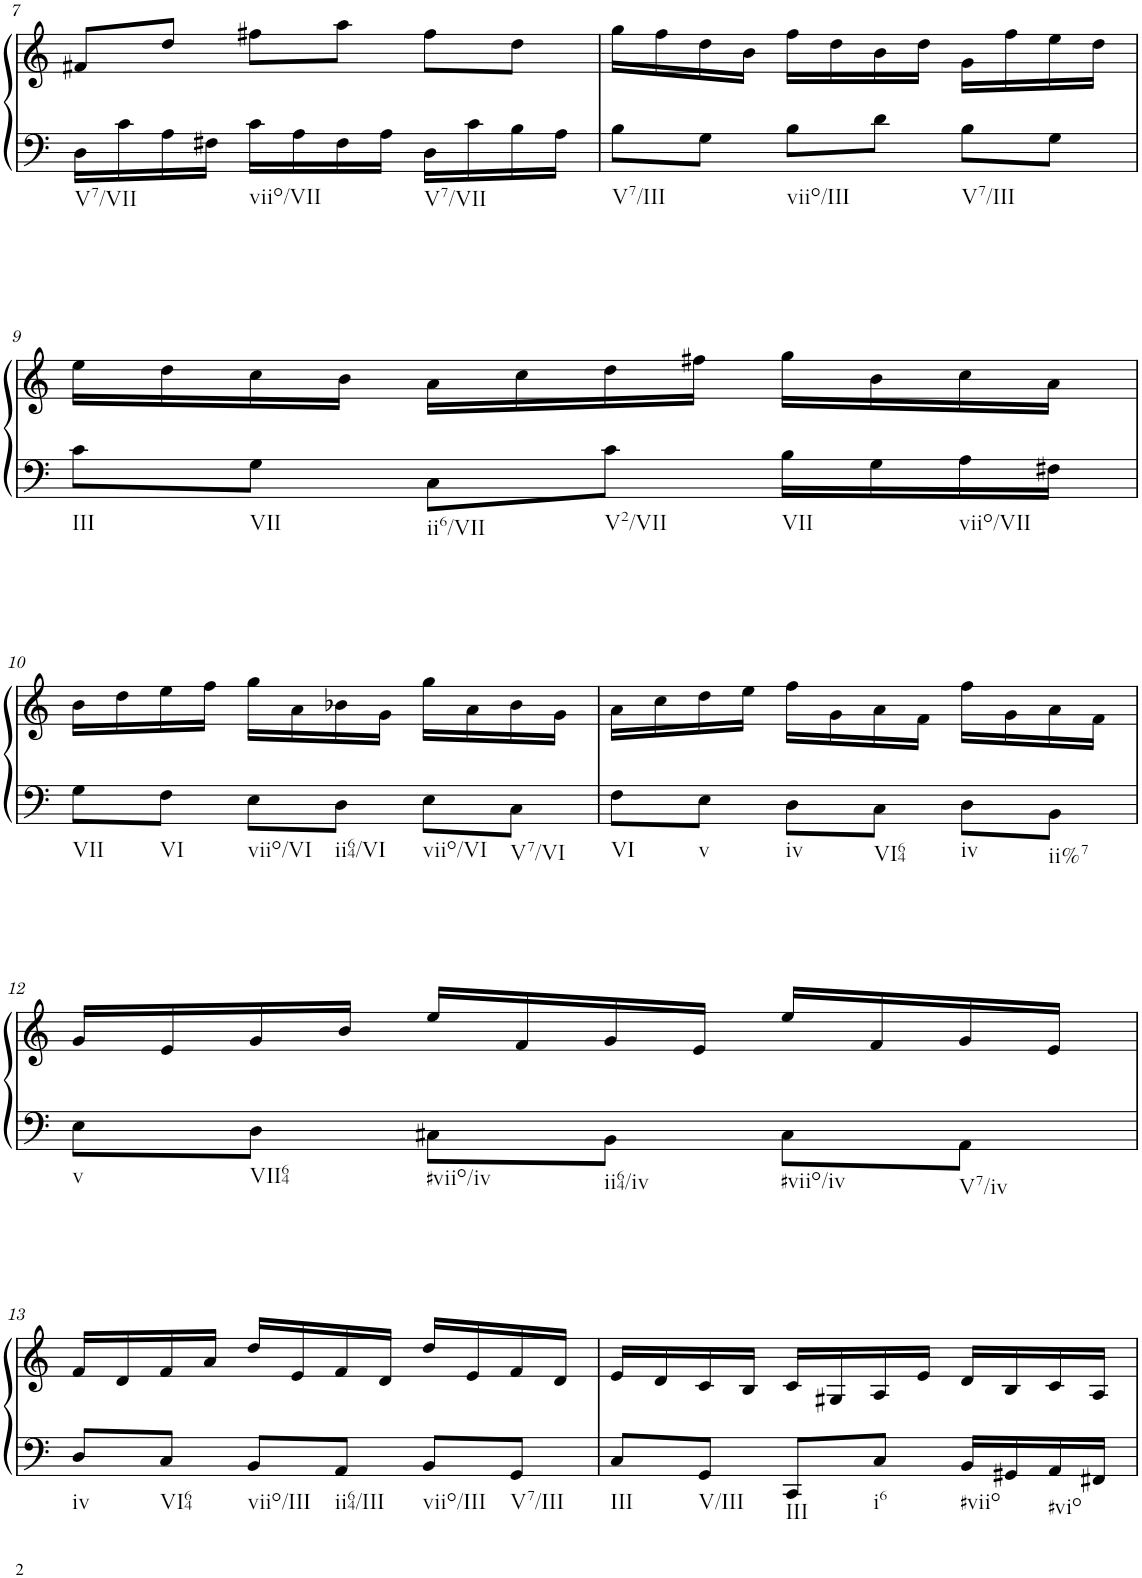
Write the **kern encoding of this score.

**kern	**kern
*part1	*part1
*staff2	*staff1
*I"Klavier linke Hand	*
!!LO:PB:g=z
*clefF4	*clefG2
*k[]	*k[]
*M3/4	*M3/4
=7	=7
!LO:TX:b:t=V7/VII	!
16D\LL	8f#X/L
16c\	.
16A\	8dd/J
16F#X\JJ	.
!LO:TX:b:t=viio/VII	!
16c\LL	8ff#X\L
16A\	.
16F#\	8aa\J
16A\JJ	.
!LO:TX:b:t=V7/VII	!
16D\LL	8ff#\L
16c\	.
16B\	8dd\J
16A\JJ	.
=8	=8
!LO:TX:b:t=V7/III	!
8B\L	16gg\LL
.	16ff\
8G\J	16dd\
.	16b\JJ
!LO:TX:b:t=viio/III	!
8B\L	16ff\LL
.	16dd\
8d\J	16b\
.	16dd\JJ
!LO:TX:b:t=V7/III	!
8B\L	16g\LL
.	16ff\
8G\J	16ee\
.	16dd\JJ
!!LO:LB:g=z
=9	=9
!LO:TX:b:t=III	!
8c\L	16ee\LL
.	16dd\
!LO:TX:b:t=VII	!
8G\J	16cc\
.	16b\JJ
!LO:TX:b:t=ii6/VII	!
8C\L	16a\LL
.	16cc\
!LO:TX:b:t=V2/VII	!
8c\J	16dd\
.	16ff#X\JJ
!LO:TX:b:t=VII	!
16B\LL	16gg\LL
16G\	16b\
!LO:TX:b:t=viio/VII	!
16A\	16cc\
16F#X\JJ	16a\JJ
!!LO:LB:g=z
=10	=10
*^	*
!LO:TX:b:t=VII	!	!
!LO:TX:b:t=VI	!	!
!LO:TX:b:t=viio/VI	!	!
!LO:TX:b:t=ii64/VI	!	!
!LO:TX:b:t=viio/VI	!	!
!LO:TX:b:t=V7/VI	!	!
2.ryy	8G\L	16b\LL
.	.	16dd\
.	8F\J	16ee\
.	.	16ff\JJ
.	8E\L	16gg\LL
.	.	16a\
.	8D\J	16b-X\
.	.	16g\JJ
.	8E\L	16gg\LL
.	.	16a\
.	8C\J	16b-\
.	.	16g\JJ
=11	=11	=11
!LO:TX:b:t=VI	!	!
!LO:TX:b:t=v	!	!
!LO:TX:b:t=iv	!	!
!LO:TX:b:t=VI64	!	!
!LO:TX:b:t=iv	!	!
!LO:TX:b:t=ii%7	!	!
2.ryy	8F\L	16a\LL
.	.	16cc\
.	8E\J	16dd\
.	.	16ee\JJ
.	8D\L	16ff\LL
.	.	16g\
.	8C\J	16a\
.	.	16f\JJ
.	8D\L	16ff\LL
.	.	16g\
.	8BB\J	16a\
.	.	16f\JJ
!!LO:LB:g=z
=12	=12	=12
!LO:TX:b:t=v	!	!
!LO:TX:b:t=VII64	!	!
!LO:TX:b:t=#viio/iv	!	!
!LO:TX:b:t=ii64/iv	!	!
!LO:TX:b:t=#viio/iv	!	!
!LO:TX:b:t=V7/iv	!	!
2.ryy	8E\L	16g/LL
.	.	16e/
.	8D\J	16g/
.	.	16b/JJ
.	8C#X\L	16ee/LL
.	.	16f/
.	8BB\J	16g/
.	.	16e/JJ
.	8C#\L	16ee/LL
.	.	16f/
.	8AA\J	16g/
.	.	16e/JJ
*v	*v	*
!!LO:LB:g=z
=13	=13
!LO:TX:b:t=iv	!
8D/L	16f/LL
.	16d/
!LO:TX:b:t=VI64	!
8C/J	16f/
.	16a/JJ
!LO:TX:b:t=viio/III	!
8BB/L	16dd/LL
.	16e/
!LO:TX:b:t=ii64/III	!
8AA/J	16f/
.	16d/JJ
!LO:TX:b:t=viio/III	!
8BB/L	16dd/LL
.	16e/
!LO:TX:b:t=V7/III	!
8GG/J	16f/
.	16d/JJ
=14	=14
!LO:TX:b:t=III	!
8C/L	16e/LL
.	16d/
!LO:TX:b:t=V/III	!
8GG/J	16c/
.	16B/JJ
!LO:TX:b:t=III	!
8CC/L	16c/LL
.	16G#X/
!LO:TX:b:t=i6	!
8C/J	16A/
.	16e/JJ
!LO:TX:b:t=#viio	!
16BB/LL	16d/LL
16GG#X/	16B/
!LO:TX:b:t=#vio	!
16AA/	16c/
16FF#X/JJ	16A/JJ
=	=
*-	*-
